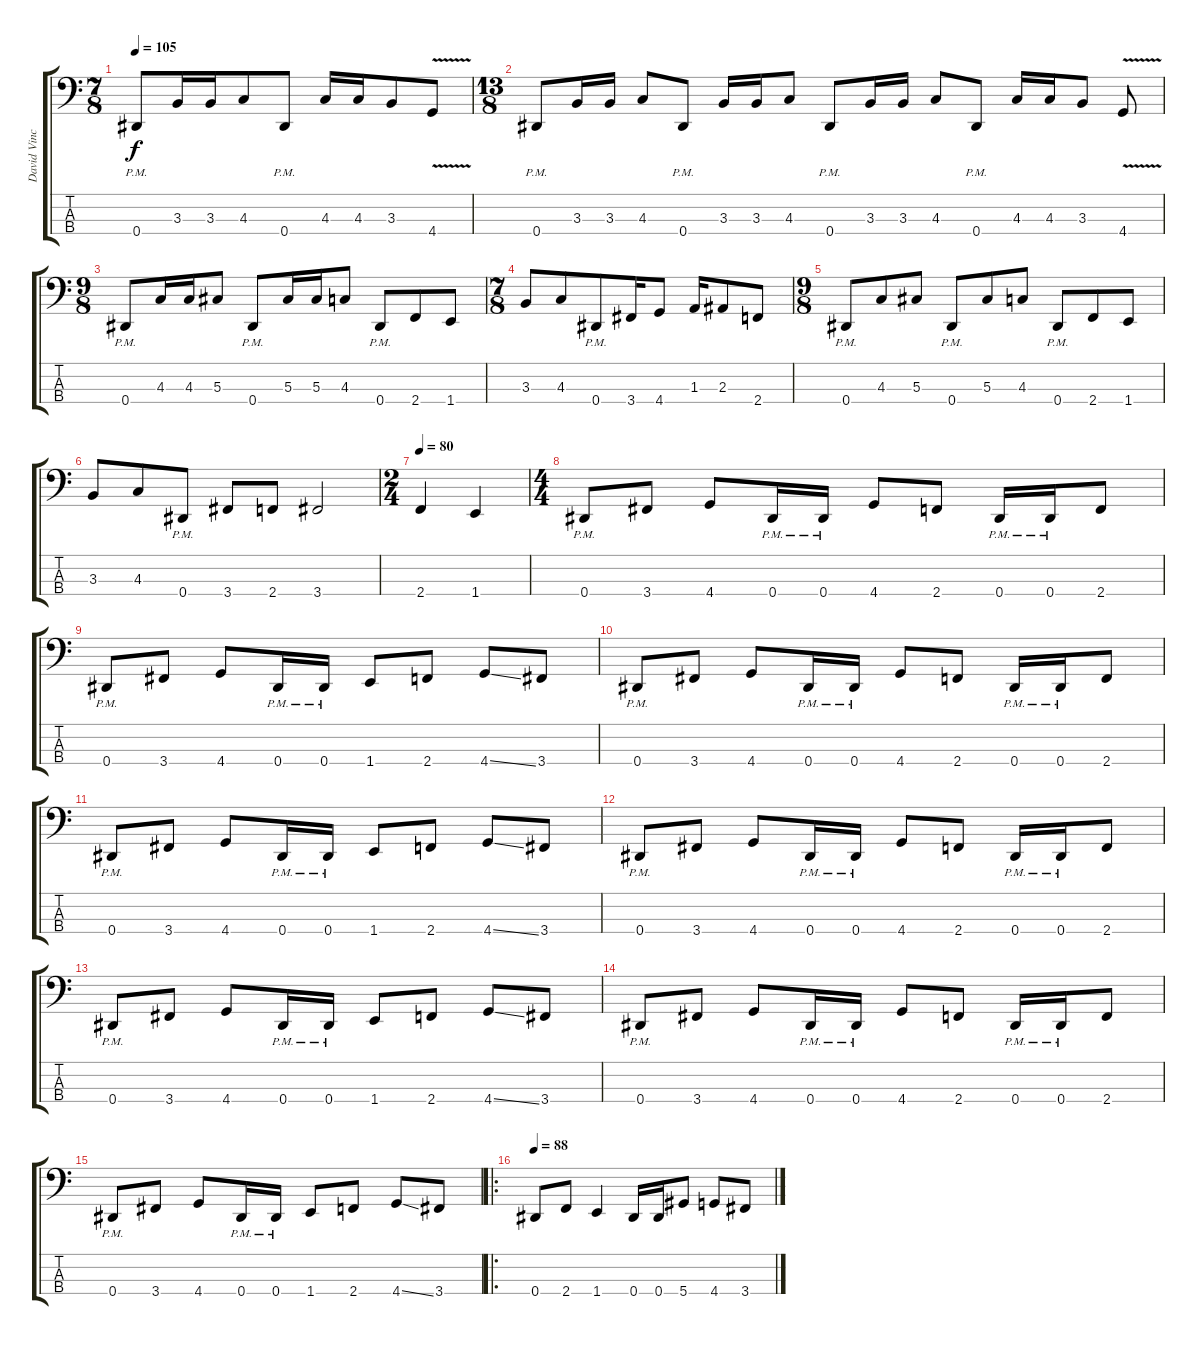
\track ("David Vincent" "David Vinc") {instrument electricbassfinger}
\staff {score tabs}
\tuning (Gb2 Db2 Ab1 Eb1) {hide}
\ts (7 8)
\tempo 105
\clef f4
\ks c
0.4{pm}.8{dy f} 3.3.16 3.3.16 4.3.8 0.4{pm}.8 4.3.16 4.3.16 3.3.8 4.4{v}.8 |
\ts (13 8)
0.4{pm}.8 3.3.16 3.3.16 4.3.8 0.4{pm}.8 3.3.16 3.3.16 4.3.8 0.4{pm}.8 3.3.16 3.3.16 4.3.8 0.4{pm}.8 4.3.16 4.3.16 3.3.8 4.4{v}.8 |
\ts (9 8)
0.4{pm}.8 4.3.16 4.3.16 5.3.8 0.4{pm}.8 5.3.16 5.3.16 4.3.8 0.4{pm}.8 2.4.8 1.4.8 |
\ts (7 8)
3.3.8 4.3.8 0.4{pm}.8 3.4.16 4.4.8 1.3.16 2.3.8 2.4.8 |
\ts (9 8)
0.4{pm}.8 4.3.8 5.3.8 0.4{pm}.8 5.3.8 4.3.8 0.4{pm}.8 2.4.8 1.4.8 |
3.3.8 4.3.8 0.4{pm}.8 3.4.8 2.4.8 3.4.2 |
\ts (2 4)
\tempo 80
2.4.4 1.4.4 |
\ts (4 4)
0.4{pm}.8 3.4.8 4.4.8 0.4{pm}.16 0.4{pm}.16 4.4.8 2.4.8 0.4{pm}.16 0.4{pm}.16 2.4.8 |
0.4{pm}.8 3.4.8 4.4.8 0.4{pm}.16 0.4{pm}.16 1.4.8 2.4.8 4.4{ss}.8 3.4.8 |
0.4{pm}.8 3.4.8 4.4.8 0.4{pm}.16 0.4{pm}.16 4.4.8 2.4.8 0.4{pm}.16 0.4{pm}.16 2.4.8 |
0.4{pm}.8 3.4.8 4.4.8 0.4{pm}.16 0.4{pm}.16 1.4.8 2.4.8 4.4{ss}.8 3.4.8 |
0.4{pm}.8 3.4.8 4.4.8 0.4{pm}.16 0.4{pm}.16 4.4.8 2.4.8 0.4{pm}.16 0.4{pm}.16 2.4.8 |
0.4{pm}.8 3.4.8 4.4.8 0.4{pm}.16 0.4{pm}.16 1.4.8 2.4.8 4.4{ss}.8 3.4.8 |
0.4{pm}.8 3.4.8 4.4.8 0.4{pm}.16 0.4{pm}.16 4.4.8 2.4.8 0.4{pm}.16 0.4{pm}.16 2.4.8 |
0.4{pm}.8 3.4.8 4.4.8 0.4{pm}.16 0.4{pm}.16 1.4.8 2.4.8 4.4{ss}.8 3.4.8 |
\ro
\tempo 88
0.4.8 2.4.8 1.4.4 0.4.16 0.4.16 5.4.8 4.4.8 3.4.8
